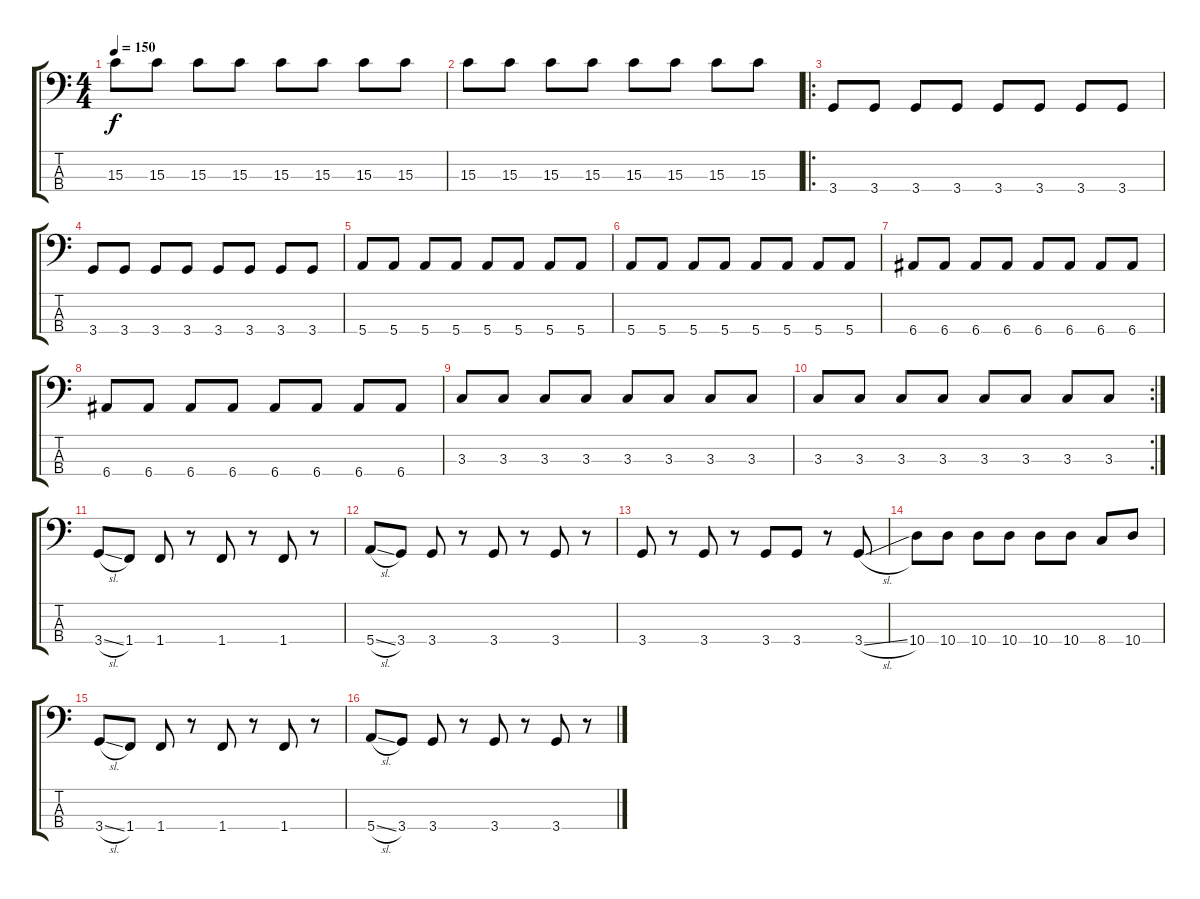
\track "" {instrument electricbasspick}
\staff {score tabs}
\tuning (G2 D2 A1 E1) {hide}
\ts (4 4)
\tempo 150
\clef f4
\ks c
15.3.8{dy f} 15.3.8 15.3.8 15.3.8 15.3.8 15.3.8 15.3.8 15.3.8 |
15.3.8 15.3.8 15.3.8 15.3.8 15.3.8 15.3.8 15.3.8 15.3.8 |
\ro
3.4.8 3.4.8 3.4.8 3.4.8 3.4.8 3.4.8 3.4.8 3.4.8 |
3.4.8 3.4.8 3.4.8 3.4.8 3.4.8 3.4.8 3.4.8 3.4.8 |
5.4.8 5.4.8 5.4.8 5.4.8 5.4.8 5.4.8 5.4.8 5.4.8 |
5.4.8 5.4.8 5.4.8 5.4.8 5.4.8 5.4.8 5.4.8 5.4.8 |
6.4.8 6.4.8 6.4.8 6.4.8 6.4.8 6.4.8 6.4.8 6.4.8 |
6.4.8 6.4.8 6.4.8 6.4.8 6.4.8 6.4.8 6.4.8 6.4.8 |
3.3.8 3.3.8 3.3.8 3.3.8 3.3.8 3.3.8 3.3.8 3.3.8 |
\rc 2
3.3.8 3.3.8 3.3.8 3.3.8 3.3.8 3.3.8 3.3.8 3.3.8 |
3.4{sl}.8 1.4.8 1.4.8 r.8 1.4.8 r.8 1.4.8 r.8 |
5.4{sl}.8 3.4.8 3.4.8 r.8 3.4.8 r.8 3.4.8 r.8 |
3.4.8 r.8 3.4.8 r.8 3.4.8 3.4.8 r.8 3.4{sl}.8 |
10.4.8 10.4.8 10.4.8 10.4.8 10.4.8 10.4.8 8.4.8 10.4.8 |
3.4{sl}.8 1.4.8 1.4.8 r.8 1.4.8 r.8 1.4.8 r.8 |
5.4{sl}.8 3.4.8 3.4.8 r.8 3.4.8 r.8 3.4.8 r.8
